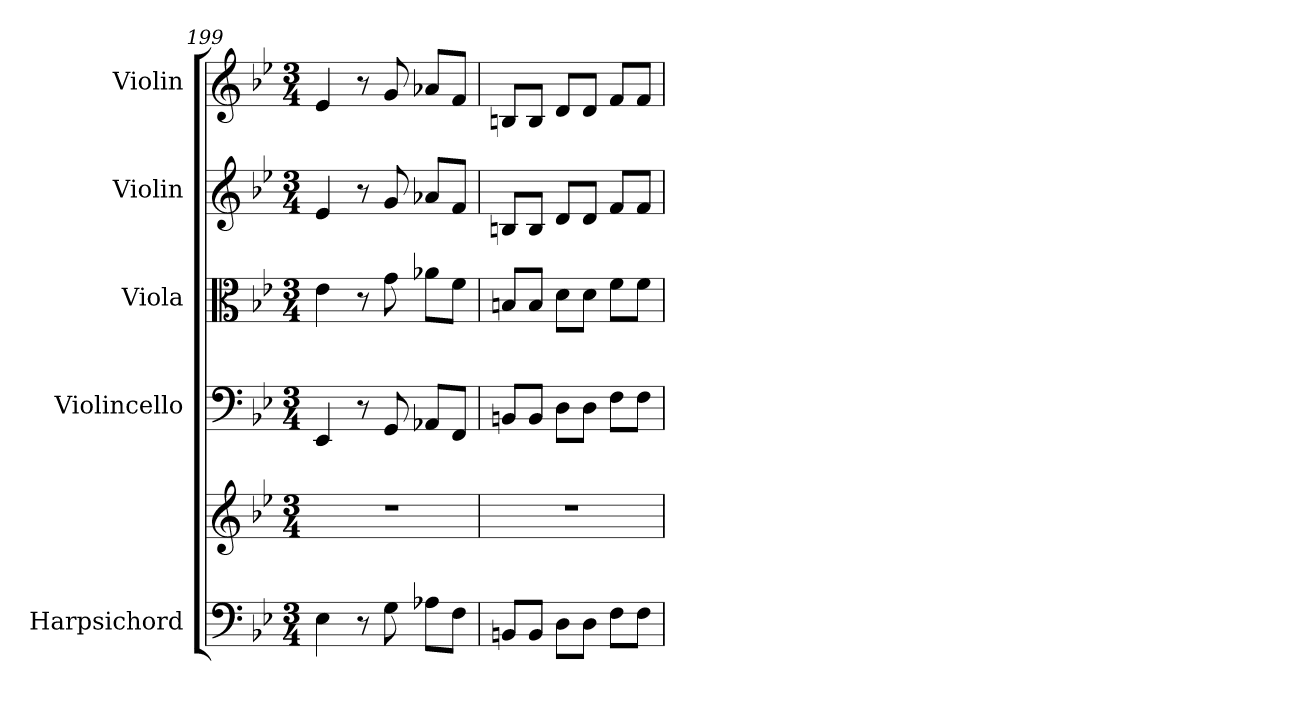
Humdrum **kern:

**kern	**kern	**kern	**kern	**kern	**kern
*part5	*part5	*part4	*part3	*part2	*part1
*staff6	*staff5	*staff4	*staff3	*staff2	*staff1
*I"Harpsichord	*	*I"Violincello	*I"Viola	*I"Violin	*I"Violin
*I'Hpschd	*	*I'Vc	*I'Vla	*I'Vln	*I'Vln
*clefF4	*clefG2	*clefF4	*clefC3	*clefG2	*clefG2
*k[b-e-]	*k[b-e-]	*k[b-e-]	*k[b-e-]	*k[b-e-]	*k[b-e-]
*M3/4	*M3/4	*M3/4	*M3/4	*M3/4	*M3/4
=199	=199	=199	=199	=199	=199
4E-\	2.r	4EE-/	4e-\	4e-/	4e-/
8r	.	8r	8r	8r	8r
8G\	.	8GG/	8g\	8g/	8g/
8A-X\L	.	8AA-X/L	8a-X\L	8a-X/L	8a-X/L
8F\J	.	8FF/J	8f\J	8f/J	8f/J
=200	=200	=200	=200	=200	=200
8BBn/L	2.r	8BBn/L	8Bn/L	8Bn/L	8Bn/L
8BB/J	.	8BB/J	8B/J	8B/J	8B/J
8D\L	.	8D\L	8d\L	8d/L	8d/L
8D\J	.	8D\J	8d\J	8d/J	8d/J
8F\L	.	8F\L	8f\L	8f/L	8f/L
8F\J	.	8F\J	8f\J	8f/J	8f/J
=	=	=	=	=	=
*-	*-	*-	*-	*-	*-
